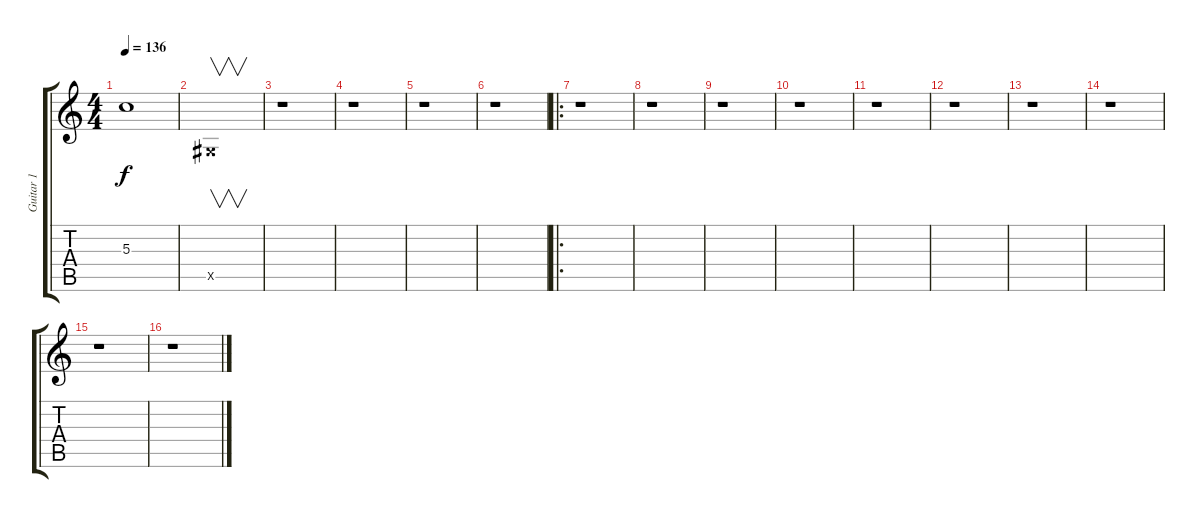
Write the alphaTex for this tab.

\track ("Guitar 1" "Guitar 1") {instrument distortionguitar}
\staff {score tabs}
\tuning (E4 B3 G3 D3 A2 E2) {hide}
\ts (4 4)
\tempo 136
\clef g2
\ks c
5.3{t}.1{dy f} |
-1.5{x}.1{v} |
r.1 |
r.1 |
r.1 |
r.1 |
\ro
r.1 |
r.1 |
r.1 |
r.1 |
r.1 |
r.1 |
r.1 |
r.1 |
r.1 |
r.1
